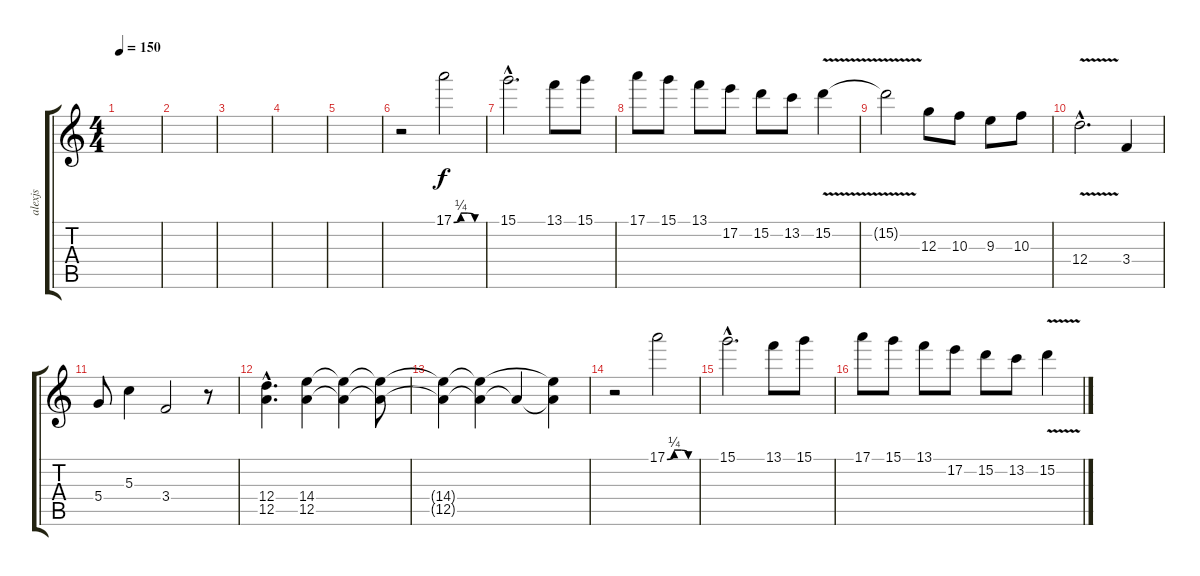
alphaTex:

\track ("alexjs" "alexjs") {instrument overdrivenguitar}
\staff {score tabs}
\tuning (E4 B3 G3 D3 A2 E2) {hide}
\ts (4 4)
\tempo 150
\clef g2
\ks c
|
|
|
|
|
r.2{volume 13 instrument electricguitarjazz} 17.1{be (custom 0 0 15 1 30 1 45 0 60 0)}.2 |
15.1{hac}.2{d} 13.1.8 15.1.8 |
17.1.8 15.1.8 13.1.8 17.2.8 15.2.8 13.2.8 15.2{v}.4 |
15.2{t}.2 12.3.8 10.3.8 9.3.8 10.3.8 |
12.4{v hac}.2{d} 3.4.4 |
5.4.8 5.3.4 3.4.2 r.8 |
(12.4{hac} 12.5{hac}).4{d} (14.4 12.5).4 (14.4{t} 12.5{t}).4 (14.4{t} 12.5{t}).8 |
(14.4{t} 12.5{t}).4 (14.4{t} 12.5{t}).4 12.5{t}.4 (14.4{t} 12.5{t}).4 |
r.2 17.1{be (custom 0 0 15 1 30 1 45 0 60 0)}.2 |
15.1{hac}.2{d} 13.1.8 15.1.8 |
17.1.8 15.1.8 13.1.8 17.2.8 15.2.8 13.2.8 15.2{v}.4
